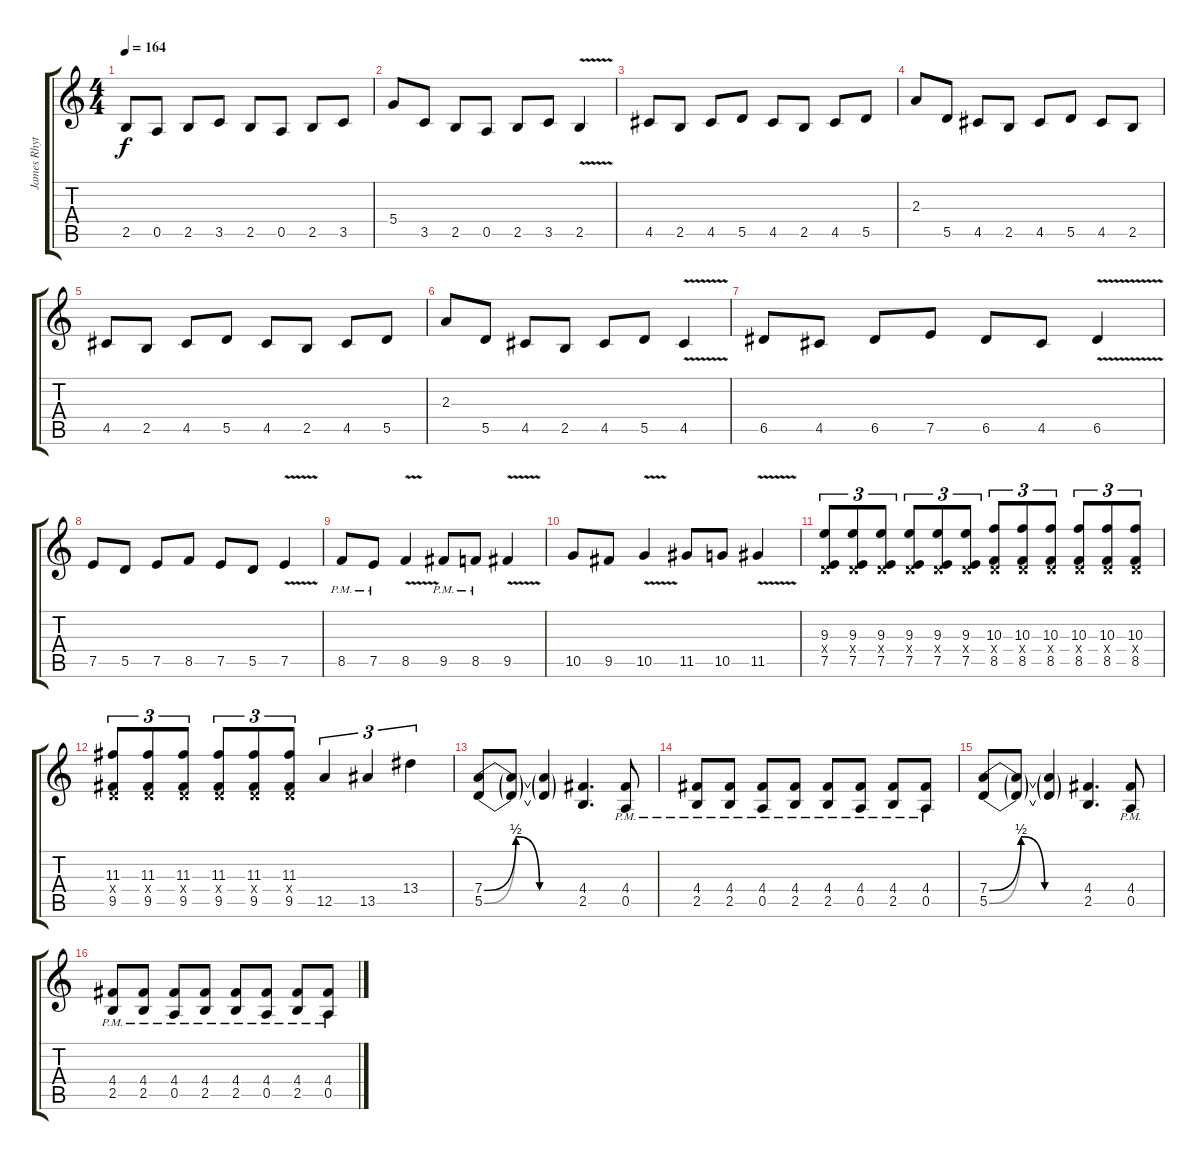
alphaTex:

\track ("James Rhythm" "James Rhyt") {instrument distortionguitar}
\staff {score tabs}
\tuning (E4 B3 G3 D3 A2 E2) {hide}
\ts (4 4)
\tempo 164
\clef g2
\ks c
2.5.8{dy f} 0.5.8 2.5.8 3.5.8 2.5.8 0.5.8 2.5.8 3.5.8 |
5.4.8 3.5.8 2.5.8 0.5.8 2.5.8 3.5.8 2.5{v}.4 |
4.5.8 2.5.8 4.5.8 5.5.8 4.5.8 2.5.8 4.5.8 5.5.8 |
2.3.8 5.5.8 4.5.8 2.5.8 4.5.8 5.5.8 4.5.8 2.5.8 |
4.5.8 2.5.8 4.5.8 5.5.8 4.5.8 2.5.8 4.5.8 5.5.8 |
2.3.8 5.5.8 4.5.8 2.5.8 4.5.8 5.5.8 4.5{v}.4 |
6.5.8 4.5.8 6.5.8 7.5.8 6.5.8 4.5.8 6.5{v}.4 |
7.5.8 5.5.8 7.5.8 8.5.8 7.5.8 5.5.8 7.5{v}.4 |
8.5{pm}.8 7.5{pm}.8 8.5{v}.4 9.5{pm}.8 8.5{pm}.8 9.5{v}.4 |
10.5.8 9.5.8 10.5{v}.4 11.5.8 10.5.8 11.5{v}.4 |
(9.3 0.4{x} 7.5).8{tu (3 2)} (9.3 0.4{x} 7.5).8{tu (3 2)} (9.3 0.4{x} 7.5).8{tu (3 2)} (9.3 0.4{x} 7.5).8{tu (3 2)} (9.3 0.4{x} 7.5).8{tu (3 2)} (9.3 0.4{x} 7.5).8{tu (3 2)} (10.3 0.4{x} 8.5).8{tu (3 2)} (10.3 0.4{x} 8.5).8{tu (3 2)} (10.3 0.4{x} 8.5).8{tu (3 2)} (10.3 0.4{x} 8.5).8{tu (3 2)} (10.3 0.4{x} 8.5).8{tu (3 2)} (10.3 0.4{x} 8.5).8{tu (3 2)} |
(11.3 0.4{x} 9.5).8{tu (3 2)} (11.3 0.4{x} 9.5).8{tu (3 2)} (11.3 0.4{x} 9.5).8{tu (3 2)} (11.3 0.4{x} 9.5).8{tu (3 2)} (11.3 0.4{x} 9.5).8{tu (3 2)} (11.3 0.4{x} 9.5).8{tu (3 2)} 12.5.4{tu (3 2)} 13.5.4{tu (3 2)} 13.4.4{tu (3 2)} |
(7.4{be (custom 0 0 20 2 35 0 60 0)} 5.5{be (custom 0 0 20 2 35 0 60 0)}).8 (7.4{t} 5.5{t}).8 (7.4{t} 5.5{t}).4 (4.4 2.5).4{d} (4.4{pm} 0.5{pm}).8 |
(4.4{pm} 2.5{pm}).8 (4.4{pm} 2.5{pm}).8 (4.4{pm} 0.5{pm}).8 (4.4{pm} 2.5{pm}).8 (4.4{pm} 2.5{pm}).8 (4.4{pm} 0.5{pm}).8 (4.4{pm} 2.5{pm}).8 (4.4{pm} 0.5{pm}).8 |
(7.4{be (custom 0 0 20 2 35 0 60 0)} 5.5{be (custom 0 0 20 2 35 0 60 0)}).8 (7.4{t} 5.5{t}).8 (7.4{t} 5.5{t}).4 (4.4 2.5).4{d} (4.4{pm} 0.5{pm}).8 |
(4.4{pm} 2.5{pm}).8 (4.4{pm} 2.5{pm}).8 (4.4{pm} 0.5{pm}).8 (4.4{pm} 2.5{pm}).8 (4.4{pm} 2.5{pm}).8 (4.4{pm} 0.5{pm}).8 (4.4{pm} 2.5{pm}).8 (4.4{pm} 0.5{pm}).8
